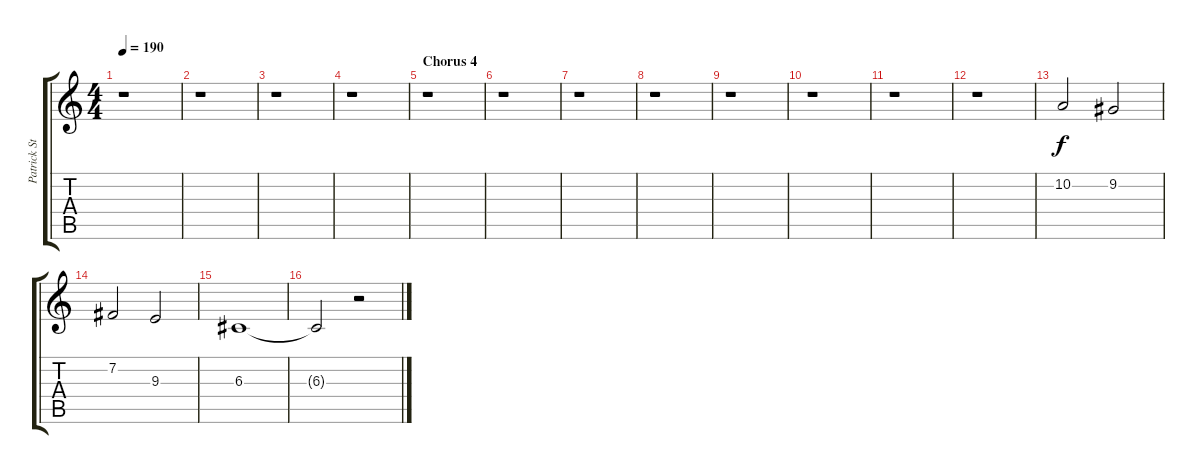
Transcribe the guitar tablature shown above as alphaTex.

\track ("Patrick Stump (Backing Vocals)" "Patrick St") {instrument oboe}
\staff {score tabs}
\tuning (E4 B3 G3 D3 A2 E2) {hide}
\ts (4 4)
\tempo 190
\clef g2
\ks c
r.1{dy f} |
r.1 |
r.1 |
r.1 |
\section ("" "Chorus 4")
r.1 |
r.1 |
r.1 |
r.1 |
r.1 |
r.1 |
r.1 |
r.1 |
10.2.2 9.2.2 |
7.2.2 9.3.2 |
6.3.1 |
6.3{t}.2 r.2
